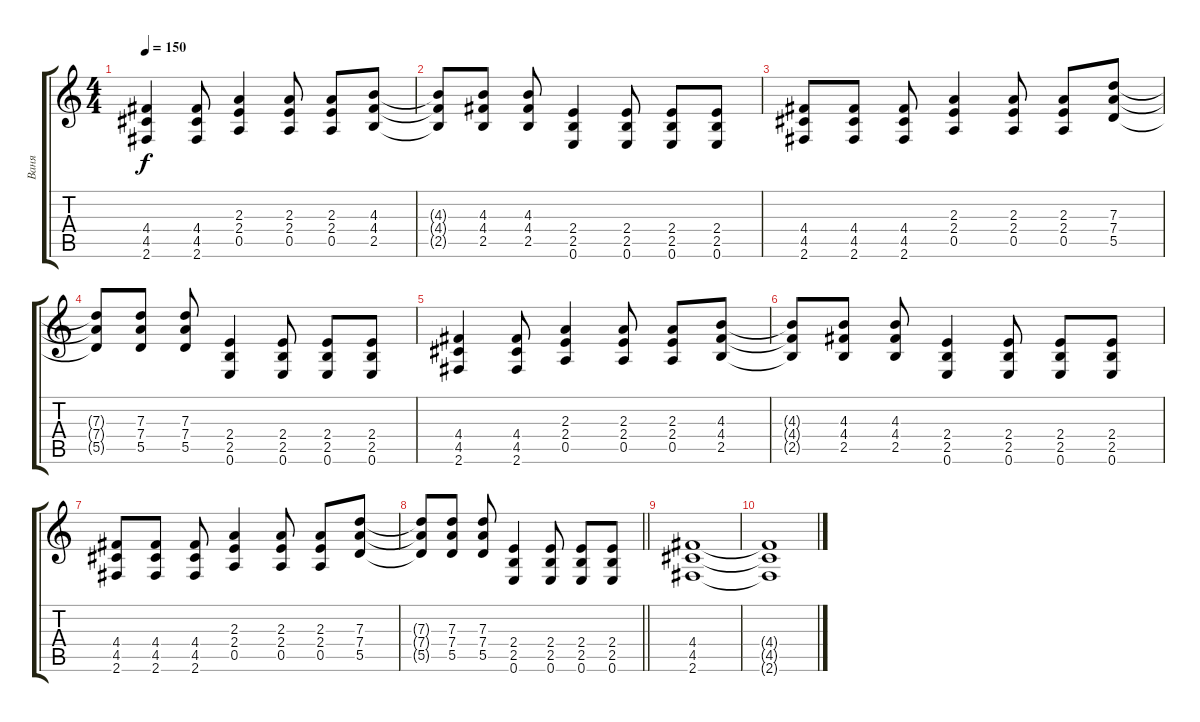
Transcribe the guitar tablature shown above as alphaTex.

\track ("Ваня" "Ваня") {instrument acousticguitarsteel}
\staff {score tabs}
\tuning (E4 B3 G3 D3 A2 E2) {hide}
\ts (4 4)
\tempo 150
\clef g2
\ks c
(4.4 4.5 2.6).4{dy f} (4.4 4.5 2.6).8 (2.3 2.4 0.5).4 (2.3 2.4 0.5).8 (2.3 2.4 0.5).8 (4.3 4.4 2.5).8 |
(4.3{t} 4.4{t} 2.5{t}).8 (4.3 4.4 2.5).8 (4.3 4.4 2.5).8 (2.4 2.5 0.6).4 (2.4 2.5 0.6).8 (2.4 2.5 0.6).8 (2.4 2.5 0.6).8 |
(4.4 4.5 2.6).8 (4.4 4.5 2.6).8 (4.4 4.5 2.6).8 (2.3 2.4 0.5).4 (2.3 2.4 0.5).8 (2.3 2.4 0.5).8 (7.3 7.4 5.5).8 |
(7.3{t} 7.4{t} 5.5{t}).8 (7.3 7.4 5.5).8 (7.3 7.4 5.5).8 (2.4 2.5 0.6).4 (2.4 2.5 0.6).8 (2.4 2.5 0.6).8 (2.4 2.5 0.6).8 |
(4.4 4.5 2.6).4 (4.4 4.5 2.6).8 (2.3 2.4 0.5).4 (2.3 2.4 0.5).8 (2.3 2.4 0.5).8 (4.3 4.4 2.5).8 |
(4.3{t} 4.4{t} 2.5{t}).8 (4.3 4.4 2.5).8 (4.3 4.4 2.5).8 (2.4 2.5 0.6).4 (2.4 2.5 0.6).8 (2.4 2.5 0.6).8 (2.4 2.5 0.6).8 |
(4.4 4.5 2.6).8 (4.4 4.5 2.6).8 (4.4 4.5 2.6).8 (2.3 2.4 0.5).4 (2.3 2.4 0.5).8 (2.3 2.4 0.5).8 (7.3 7.4 5.5).8 |
\barLineRight lightlight
(7.3{t} 7.4{t} 5.5{t}).8 (7.3 7.4 5.5).8 (7.3 7.4 5.5).8 (2.4 2.5 0.6).4 (2.4 2.5 0.6).8 (2.4 2.5 0.6).8 (2.4 2.5 0.6).8 |
(4.4 4.5 2.6).1 |
(4.4{t} 4.5{t} 2.6{t}).1
